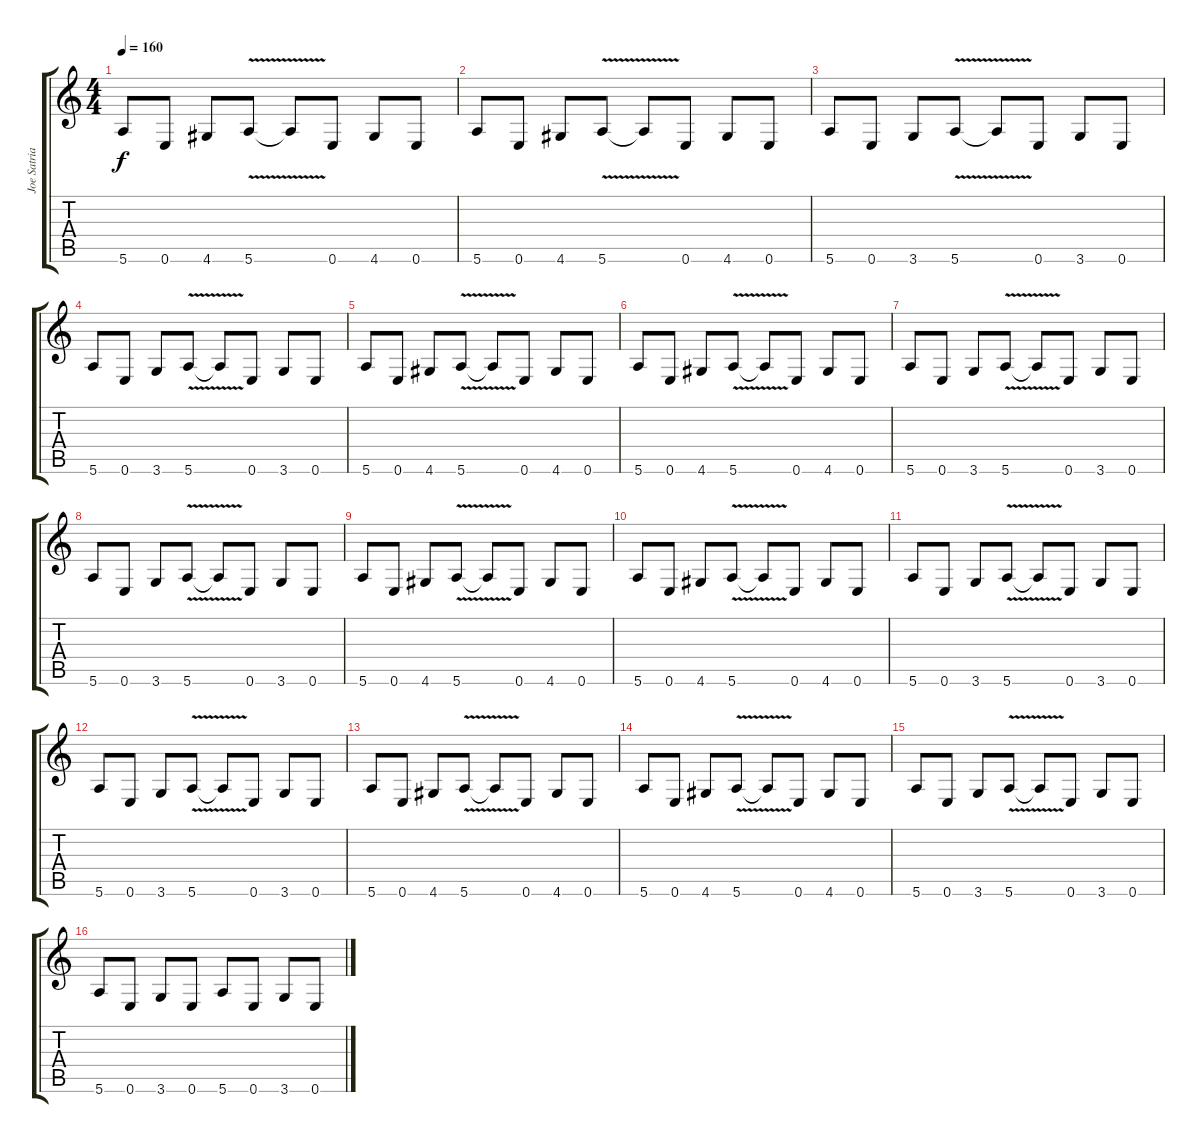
\track ("Joe Satriani rythmique" "Joe Satria") {instrument electricguitarmuted}
\staff {score tabs}
\tuning (E4 B3 G3 D3 A2 E2) {hide}
\ts (4 4)
\tempo 160
\clef g2
\ks c
5.6.8{dy f} 0.6.8 4.6.8 5.6{v}.8 5.6{t}.8 0.6.8 4.6.8 0.6.8 |
5.6.8 0.6.8 4.6.8 5.6{v}.8 5.6{t}.8 0.6.8 4.6.8 0.6.8 |
5.6.8 0.6.8 3.6.8 5.6{v}.8 5.6{t}.8 0.6.8 3.6.8 0.6.8 |
5.6.8 0.6.8 3.6.8 5.6{v}.8 5.6{t}.8 0.6.8 3.6.8 0.6.8 |
5.6.8 0.6.8 4.6.8 5.6{v}.8 5.6{t}.8 0.6.8 4.6.8 0.6.8 |
5.6.8 0.6.8 4.6.8 5.6{v}.8 5.6{t}.8 0.6.8 4.6.8 0.6.8 |
5.6.8 0.6.8 3.6.8 5.6{v}.8 5.6{t}.8 0.6.8 3.6.8 0.6.8 |
5.6.8 0.6.8 3.6.8 5.6{v}.8 5.6{t}.8 0.6.8 3.6.8 0.6.8 |
5.6.8 0.6.8 4.6.8 5.6{v}.8 5.6{t}.8 0.6.8 4.6.8 0.6.8 |
5.6.8 0.6.8 4.6.8 5.6{v}.8 5.6{t}.8 0.6.8 4.6.8 0.6.8 |
5.6.8 0.6.8 3.6.8 5.6{v}.8 5.6{t}.8 0.6.8 3.6.8 0.6.8 |
5.6.8 0.6.8 3.6.8 5.6{v}.8 5.6{t}.8 0.6.8 3.6.8 0.6.8 |
5.6.8 0.6.8 4.6.8 5.6{v}.8 5.6{t}.8 0.6.8 4.6.8 0.6.8 |
5.6.8 0.6.8 4.6.8 5.6{v}.8 5.6{t}.8 0.6.8 4.6.8 0.6.8 |
5.6.8 0.6.8 3.6.8 5.6{v}.8 5.6{t}.8 0.6.8 3.6.8 0.6.8 |
5.6.8 0.6.8 3.6.8 0.6.8 5.6.8 0.6.8 3.6.8 0.6.8
